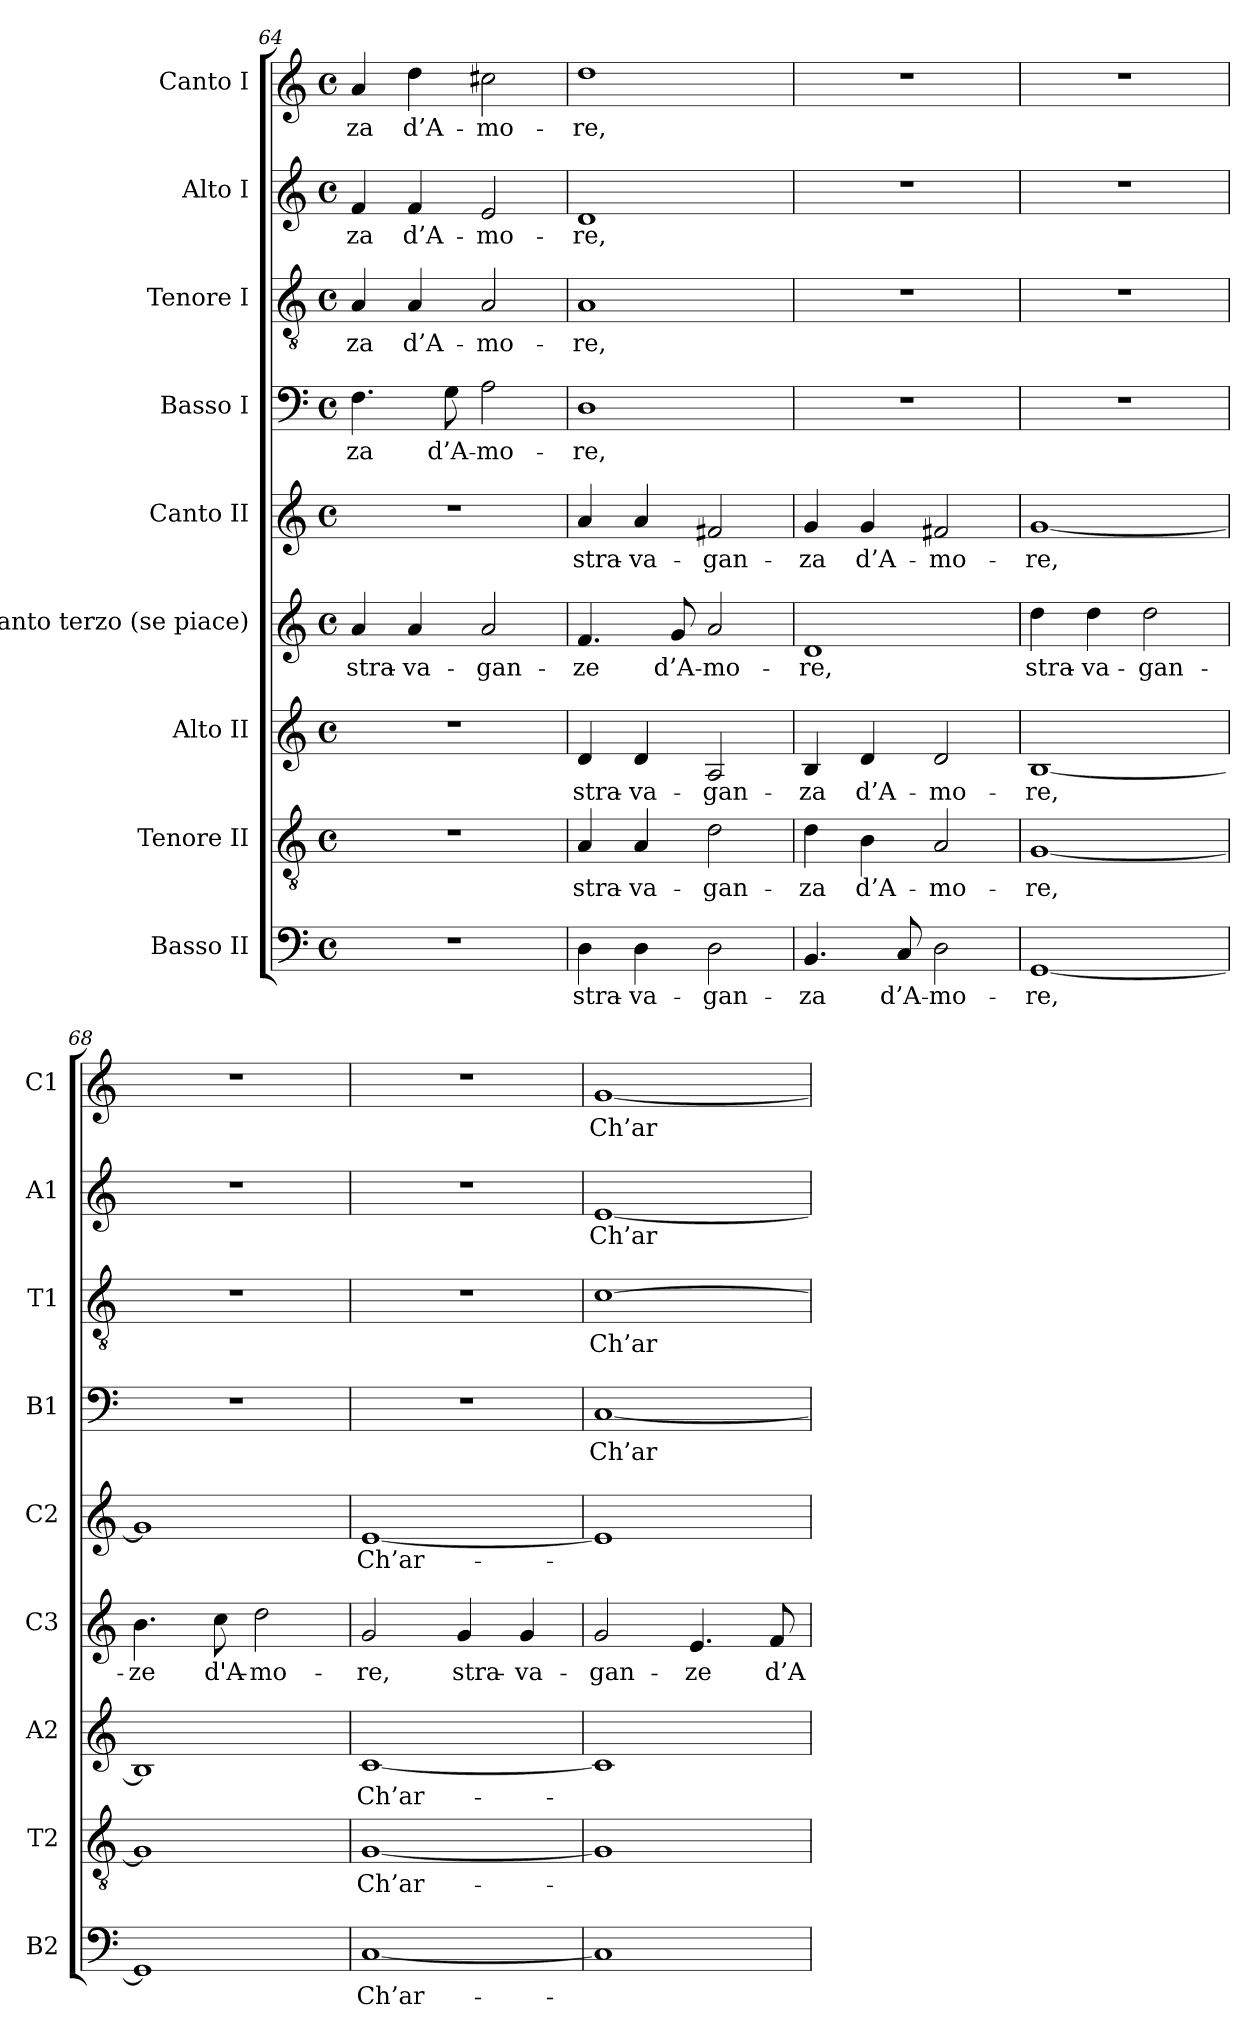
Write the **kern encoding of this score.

**kern	**text	**kern	**text	**kern	**text	**kern	**text	**kern	**text	**kern	**text	**kern	**text	**kern	**text	**kern	**text
*part9	*part9	*part8	*part8	*part7	*part7	*part6	*part6	*part5	*part5	*part4	*part4	*part3	*part3	*part2	*part2	*part1	*part1
*staff9	*staff9	*staff8	*staff8	*staff7	*staff7	*staff6	*staff6	*staff5	*staff5	*staff4	*staff4	*staff3	*staff3	*staff2	*staff2	*staff1	*staff1
*I"Basso II	*	*I"Tenore II	*	*I"Alto II	*	*I"Canto terzo  (se piace)	*	*I"Canto II	*	*I"Basso I	*	*I"Tenore I	*	*I"Alto I	*	*I"Canto I	*
*I'B2	*	*I'T2	*	*I'A2	*	*I'C3	*	*I'C2	*	*I'B1	*	*I'T1	*	*I'A1	*	*I'C1	*
*clefF4	*	*clefGv2	*	*clefG2	*	*clefG2	*	*clefG2	*	*clefF4	*	*clefGv2	*	*clefG2	*	*clefG2	*
*k[]	*	*k[]	*	*k[]	*	*k[]	*	*k[]	*	*k[]	*	*k[]	*	*k[]	*	*k[]	*
*C:	*	*C:	*	*C:	*	*C:	*	*C:	*	*C:	*	*C:	*	*C:	*	*C:	*
*M4/4	*	*M4/4	*	*M4/4	*	*M4/4	*	*M4/4	*	*M4/4	*	*M4/4	*	*M4/4	*	*M4/4	*
*met(c)	*	*met(c)	*	*met(c)	*	*met(c)	*	*met(c)	*	*met(c)	*	*met(c)	*	*met(c)	*	*met(c)	*
=64	=64	=64	=64	=64	=64	=64	=64	=64	=64	=64	=64	=64	=64	=64	=64	=64	=64
1r	.	1r	.	1r	.	4a	stra-	1r	.	4.F	-za	4A	-za	4f	-za	4a	-za
.	.	.	.	.	.	4a	va-	.	.	.	.	4A	d’A-	4f	d’A-	4dd	d’A-
.	.	.	.	.	.	.	.	.	.	8G	d’A-	.	.	.	.	.	.
.	.	.	.	.	.	2a	gan-	.	.	2A	mo-	2A	mo-	2e	mo-	2cc#X	mo-
=65	=65	=65	=65	=65	=65	=65	=65	=65	=65	=65	=65	=65	=65	=65	=65	=65	=65
4D	stra-	4A	stra-	4d	stra-	4.f	-ze	4a	stra-	1D	-re,	1A	-re,	1d	-re,	1dd	-re,
4D	va-	4A	va-	4d	va-	.	.	4a	va-	.	.	.	.	.	.	.	.
.	.	.	.	.	.	8g	d’A-	.	.	.	.	.	.	.	.	.	.
2D	gan-	2d	gan-	2A	gan-	2a	mo-	2f#X	gan-	.	.	.	.	.	.	.	.
=66	=66	=66	=66	=66	=66	=66	=66	=66	=66	=66	=66	=66	=66	=66	=66	=66	=66
4.BB	-za	4d	-za	4B	-za	1d	-re,	4g	-za	1r	.	1r	.	1r	.	1r	.
.	.	4B	d’A-	4d	d’A-	.	.	4g	d’A-	.	.	.	.	.	.	.	.
8C	d’A-	.	.	.	.	.	.	.	.	.	.	.	.	.	.	.	.
2D	mo-	2A	mo-	2d	mo-	.	.	2f#X	mo-	.	.	.	.	.	.	.	.
=67	=67	=67	=67	=67	=67	=67	=67	=67	=67	=67	=67	=67	=67	=67	=67	=67	=67
[1GG	-re,	[1G	-re,	[1B	-re,	4dd	stra-	[1g	-re,	1r	.	1r	.	1r	.	1r	.
.	.	.	.	.	.	4dd	va-	.	.	.	.	.	.	.	.	.	.
.	.	.	.	.	.	2dd	gan-	.	.	.	.	.	.	.	.	.	.
=68	=68	=68	=68	=68	=68	=68	=68	=68	=68	=68	=68	=68	=68	=68	=68	=68	=68
1GG]	.	1G]	.	1B]	.	4.b	-ze	1g]	.	1r	.	1r	.	1r	.	1r	.
.	.	.	.	.	.	8cc	d'A-	.	.	.	.	.	.	.	.	.	.
.	.	.	.	.	.	2dd	mo-	.	.	.	.	.	.	.	.	.	.
=69	=69	=69	=69	=69	=69	=69	=69	=69	=69	=69	=69	=69	=69	=69	=69	=69	=69
[1C	Ch’ar-	[1G	Ch’ar-	[1c	Ch’ar-	2g	-re,	[1e	Ch’ar-	1r	.	1r	.	1r	.	1r	.
.	.	.	.	.	.	4g	stra-	.	.	.	.	.	.	.	.	.	.
.	.	.	.	.	.	4g	va-	.	.	.	.	.	.	.	.	.	.
=70	=70	=70	=70	=70	=70	=70	=70	=70	=70	=70	=70	=70	=70	=70	=70	=70	=70
1C]	.	1G]	.	1c]	.	2g	gan-	1e]	.	[1C	Ch’ar-	[1c	Ch’ar-	[1e	Ch’ar-	[1g	Ch’ar-
.	.	.	.	.	.	4.e	-ze	.	.	.	.	.	.	.	.	.	.
.	.	.	.	.	.	8f	d’A-	.	.	.	.	.	.	.	.	.	.
=	=	=	=	=	=	=	=	=	=	=	=	=	=	=	=	=	=
*-	*-	*-	*-	*-	*-	*-	*-	*-	*-	*-	*-	*-	*-	*-	*-	*-	*-
